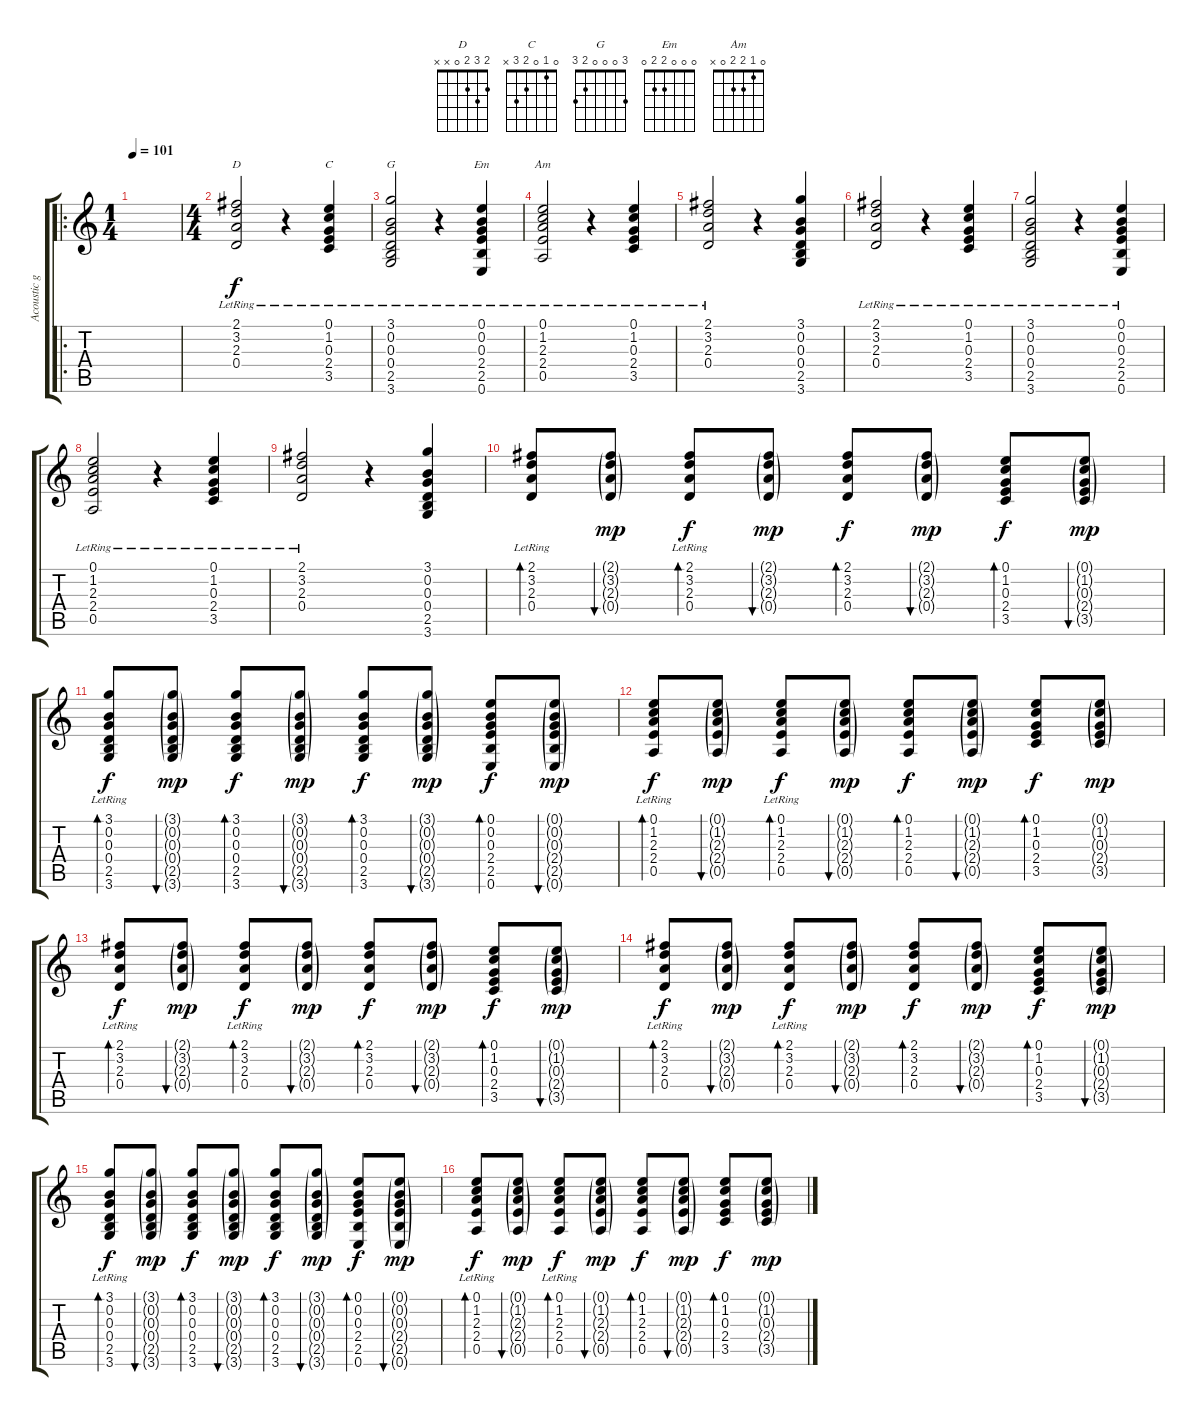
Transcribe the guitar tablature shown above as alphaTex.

\track ("Acoustic guitar (steel)" "Acoustic g") {instrument acousticguitarsteel}
\staff {score tabs}
\tuning (E4 B3 G3 D3 A2 E2) {hide}
\chord ("D" 2 3 2 0 x x)
\chord ("C" 0 1 0 2 3 x)
\chord ("G" 3 0 0 0 2 3)
\chord ("Em" 0 0 0 2 2 0)
\chord ("Am" 0 1 2 2 0 x)
\ro
\ts (1 4)
\tempo 101
\clef g2
\ks c
|
\ts (4 4)
(2.1 3.2{lr} 2.3{lr} 0.4{lr}).2{ch "D"} r.4 (0.1{lr} 1.2{lr} 0.3{lr} 2.4{lr} 3.5{lr}).4{ch "C"} |
(3.1 0.2{lr} 0.3{lr} 0.4{lr} 2.5{lr} 3.6{lr}).2{ch "G"} r.4 (0.1{lr} 0.2{lr} 0.3{lr} 2.4{lr} 2.5{lr} 0.6{lr}).4{ch "Em"} |
(0.1{lr} 1.2{lr} 2.3{lr} 2.4{lr} 0.5{lr}).2{ch "Am"} r.4 (0.1{lr} 1.2{lr} 0.3{lr} 2.4{lr} 3.5{lr}).4 |
(2.1{lr} 3.2{lr} 2.3{lr} 0.4{lr}).2 r.4 (3.1 0.2 0.3 0.4 2.5 3.6).4 |
(2.1 3.2{lr} 2.3{lr} 0.4{lr}).2 r.4 (0.1{lr} 1.2{lr} 0.3{lr} 2.4{lr} 3.5).4 |
(3.1 0.2{lr} 0.3{lr} 0.4{lr} 2.5{lr} 3.6{lr}).2 r.4 (0.1{lr} 0.2{lr} 0.3{lr} 2.4{lr} 2.5{lr} 0.6{lr}).4 |
(0.1{lr} 1.2{lr} 2.3{lr} 2.4{lr} 0.5{lr}).2 r.4 (0.1{lr} 1.2{lr} 0.3{lr} 2.4{lr} 3.5{lr}).4 |
(2.1{lr} 3.2{lr} 2.3{lr} 0.4{lr}).2 r.4 (3.1 0.2 0.3 0.4 2.5 3.6).4 |
(2.1 3.2{lr} 2.3{lr} 0.4{lr}).8{bd 60} (2.1{g} 3.2{g} 2.3{g} 0.4{g}).8{bu 60 dy mp} (2.1{lr} 3.2{lr} 2.3{lr} 0.4{lr}).8{bd 60 dy f} (2.1{g} 3.2{g} 2.3{g} 0.4{g}).8{bu 60 dy mp} (2.1 3.2 2.3 0.4).8{bd 60 dy f} (2.1{g} 3.2{g} 2.3{g} 0.4{g}).8{bu 60 dy mp} (0.1 1.2 0.3 2.4 3.5).8{bd 60 dy f} (0.1{g} 1.2{g} 0.3{g} 2.4{g} 3.5{g}).8{bu 60 dy mp} |
(3.1 0.2{lr} 0.3{lr} 0.4{lr} 2.5{lr} 3.6{lr}).8{bd 60 dy f} (3.1{g} 0.2{g} 0.3{g} 0.4{g} 2.5{g} 3.6{g}).8{bu 60 dy mp} (3.1 0.2 0.3 0.4 2.5 3.6).8{bd 60 dy f} (3.1{g} 0.2{g} 0.3{g} 0.4{g} 2.5{g} 3.6{g}).8{bu 60 dy mp} (3.1 0.2 0.3 0.4 2.5 3.6).8{bd 60 dy f} (3.1{g} 0.2{g} 0.3{g} 0.4{g} 2.5{g} 3.6{g}).8{bu 60 dy mp} (0.1 0.2 0.3 2.4 2.5 0.6).8{bd 60 dy f} (0.1{g} 0.2{g} 0.3{g} 2.4{g} 2.5{g} 0.6{g}).8{bu 60 dy mp} |
(0.1{lr} 1.2{lr} 2.3{lr} 2.4{lr} 0.5{lr}).8{bd 60 dy f} (0.1{g} 1.2{g} 2.3{g} 2.4{g} 0.5{g}).8{bu 60 dy mp} (0.1 1.2 2.3{lr} 2.4 0.5).8{bd 60 dy f} (0.1{g} 1.2{g} 2.3{g} 2.4{g} 0.5{g}).8{bu 60 dy mp} (0.1 1.2 2.3 2.4 0.5).8{bd 60 dy f} (0.1{g} 1.2{g} 2.3{g} 2.4{g} 0.5{g}).8{bu 60 dy mp} (0.1 1.2 0.3 2.4 3.5).8{bd 60 dy f} (0.1{g} 1.2{g} 0.3{g} 2.4{g} 3.5{g}).8{dy mp} |
(2.1 3.2{lr} 2.3{lr} 0.4{lr}).8{bd 60 dy f} (2.1{g} 3.2{g} 2.3{g} 0.4{g}).8{bu 60 dy mp} (2.1{lr} 3.2{lr} 2.3{lr} 0.4{lr}).8{bd 60 dy f} (2.1{g} 3.2{g} 2.3{g} 0.4{g}).8{bu 60 dy mp} (2.1 3.2 2.3 0.4).8{bd 60 dy f} (2.1{g} 3.2{g} 2.3{g} 0.4{g}).8{bu 60 dy mp} (0.1 1.2 0.3 2.4 3.5).8{bd 60 dy f} (0.1{g} 1.2{g} 0.3{g} 2.4{g} 3.5{g}).8{bu 60 dy mp} |
(2.1 3.2{lr} 2.3{lr} 0.4{lr}).8{bd 60 dy f} (2.1{g} 3.2{g} 2.3{g} 0.4{g}).8{bu 60 dy mp} (2.1{lr} 3.2{lr} 2.3{lr} 0.4{lr}).8{bd 60 dy f} (2.1{g} 3.2{g} 2.3{g} 0.4{g}).8{bu 60 dy mp} (2.1 3.2 2.3 0.4).8{bd 60 dy f} (2.1{g} 3.2{g} 2.3{g} 0.4{g}).8{bu 60 dy mp} (0.1 1.2 0.3 2.4 3.5).8{bd 60 dy f} (0.1{g} 1.2{g} 0.3{g} 2.4{g} 3.5{g}).8{bu 60 dy mp} |
(3.1 0.2{lr} 0.3{lr} 0.4{lr} 2.5{lr} 3.6{lr}).8{bd 60 dy f} (3.1{g} 0.2{g} 0.3{g} 0.4{g} 2.5{g} 3.6{g}).8{bu 60 dy mp} (3.1 0.2 0.3 0.4 2.5 3.6).8{bd 60 dy f} (3.1{g} 0.2{g} 0.3{g} 0.4{g} 2.5{g} 3.6{g}).8{bu 60 dy mp} (3.1 0.2 0.3 0.4 2.5 3.6).8{bd 60 dy f} (3.1{g} 0.2{g} 0.3{g} 0.4{g} 2.5{g} 3.6{g}).8{bu 60 dy mp} (0.1 0.2 0.3 2.4 2.5 0.6).8{bd 60 dy f} (0.1{g} 0.2{g} 0.3{g} 2.4{g} 2.5{g} 0.6{g}).8{bu 60 dy mp} |
(0.1{lr} 1.2{lr} 2.3{lr} 2.4{lr} 0.5{lr}).8{bd 60 dy f} (0.1{g} 1.2{g} 2.3{g} 2.4{g} 0.5{g}).8{bu 60 dy mp} (0.1 1.2 2.3{lr} 2.4 0.5).8{bd 60 dy f} (0.1{g} 1.2{g} 2.3{g} 2.4{g} 0.5{g}).8{bu 60 dy mp} (0.1 1.2 2.3 2.4 0.5).8{bd 60 dy f} (0.1{g} 1.2{g} 2.3{g} 2.4{g} 0.5{g}).8{bu 60 dy mp} (0.1 1.2 0.3 2.4 3.5).8{bd 60 dy f} (0.1{g} 1.2{g} 0.3{g} 2.4{g} 3.5{g}).8{dy mp}
